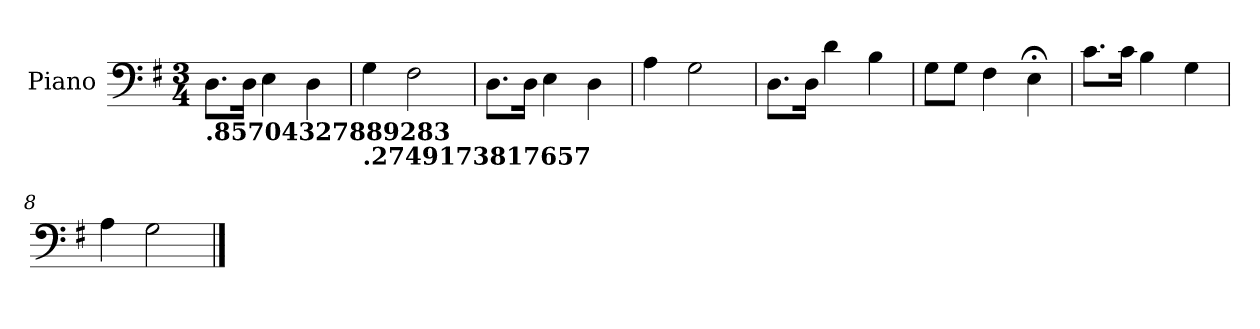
**kern
*part1
*staff1
*I"Piano
*I'Pno.
*clefF4
*k[f#]
*M3/4
*MM120
=1
!LO:TX:b:B:t=.85704327889283
8.D\L
16D\Jk
4E\
4D\
=2
*MM115
!LO:TX:b:B:t=.2749173817657
4G\
2F#\
=3
*MM118
8.D\L
16D\Jk
4E\
4D\
=4
*MM120
4A\
2G\
!!LO:LB:g=z
=5
*MM116
8.D\L
16D\Jk
4d\
4B\
=6
*MM118
8G\L
8G\J
4F#\
4E;<\
=7
*MM118
8.c\L
16c\Jk
4B\
4G\
=8
*MM118
4A\
2G\
==
*-
